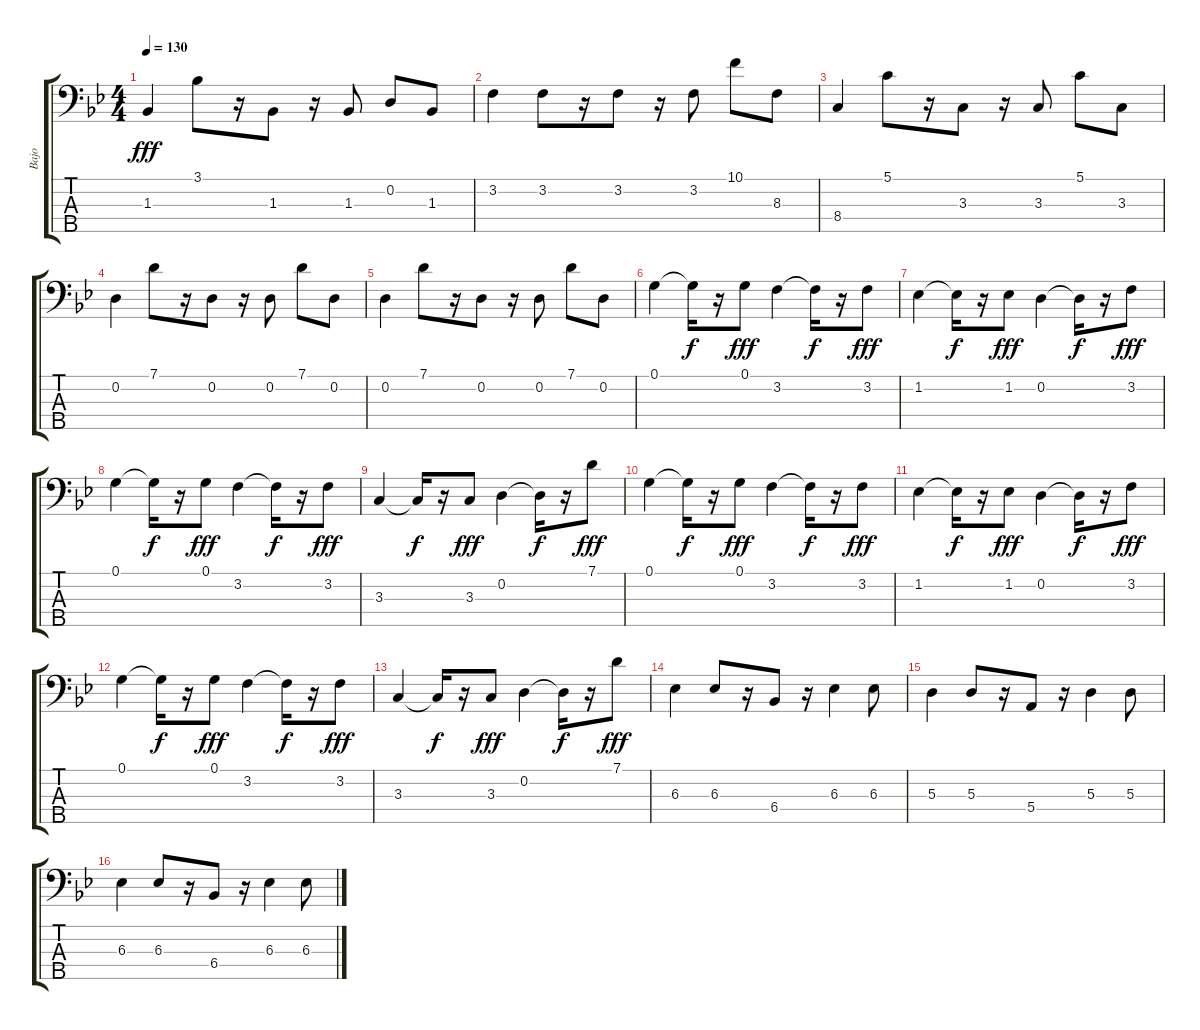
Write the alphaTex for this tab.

\track ("Bajo" "Bajo") {instrument electricbassfinger}
\staff {score tabs}
\tuning (G2 D2 A1 E1 B0) {hide}
\ts (4 4)
\tempo 130
\clef f4
\ks gminor
1.3.4{dy fff} 3.1.8 r.16 1.3.8 r.16 1.3.8 0.2.8 1.3.8 |
3.2.4 3.2.8 r.16 3.2.8 r.16 3.2.8 10.1.8 8.3.8 |
8.4.4 5.1.8 r.16 3.3.8 r.16 3.3.8 5.1.8 3.3.8 |
0.2.4 7.1.8 r.16 0.2.8 r.16 0.2.8 7.1.8 0.2.8 |
0.2.4 7.1.8 r.16 0.2.8 r.16 0.2.8 7.1.8 0.2.8 |
0.1.4 0.1{t}.16{dy f} r.16 0.1.8{dy fff} 3.2.4 3.2{t}.16{dy f} r.16 3.2.8{dy fff} |
1.2.4 1.2{t}.16{dy f} r.16 1.2.8{dy fff} 0.2.4 0.2{t}.16{dy f} r.16 3.2.8{dy fff} |
0.1.4 0.1{t}.16{dy f} r.16 0.1.8{dy fff} 3.2.4 3.2{t}.16{dy f} r.16 3.2.8{dy fff} |
3.3.4 3.3{t}.16{dy f} r.16 3.3.8{dy fff} 0.2.4 0.2{t}.16{dy f} r.16 7.1.8{dy fff} |
0.1.4 0.1{t}.16{dy f} r.16 0.1.8{dy fff} 3.2.4 3.2{t}.16{dy f} r.16 3.2.8{dy fff} |
1.2.4 1.2{t}.16{dy f} r.16 1.2.8{dy fff} 0.2.4 0.2{t}.16{dy f} r.16 3.2.8{dy fff} |
0.1.4 0.1{t}.16{dy f} r.16 0.1.8{dy fff} 3.2.4 3.2{t}.16{dy f} r.16 3.2.8{dy fff} |
3.3.4 3.3{t}.16{dy f} r.16 3.3.8{dy fff} 0.2.4 0.2{t}.16{dy f} r.16 7.1.8{dy fff} |
6.3.4 6.3.8 r.16 6.4.8 r.16 6.3.4 6.3.8 |
5.3.4 5.3.8 r.16 5.4.8 r.16 5.3.4 5.3.8 |
6.3.4 6.3.8 r.16 6.4.8 r.16 6.3.4 6.3.8
